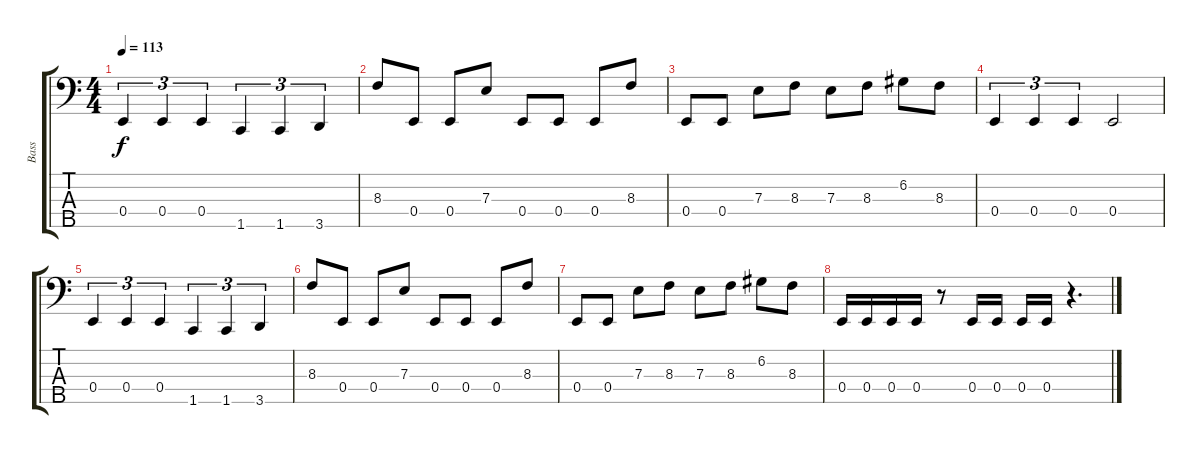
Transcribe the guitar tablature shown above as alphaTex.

\track ("Bass" "Bass") {instrument electricbassfinger}
\staff {score tabs}
\tuning (G2 D2 A1 E1 B0) {hide}
\ts (4 4)
\tempo 113
\clef f4
\ks c
0.4.4{tu (3 2) dy f} 0.4.4{tu (3 2)} 0.4.4{tu (3 2)} 1.5.4{tu (3 2)} 1.5.4{tu (3 2)} 3.5.4{tu (3 2)} |
8.3.8 0.4.8 0.4.8 7.3.8 0.4.8 0.4.8 0.4.8 8.3.8 |
0.4.8 0.4.8 7.3.8 8.3.8 7.3.8 8.3.8 6.2.8 8.3.8 |
0.4.4{tu (3 2)} 0.4.4{tu (3 2)} 0.4.4{tu (3 2)} 0.4.2 |
0.4.4{tu (3 2)} 0.4.4{tu (3 2)} 0.4.4{tu (3 2)} 1.5.4{tu (3 2)} 1.5.4{tu (3 2)} 3.5.4{tu (3 2)} |
8.3.8 0.4.8 0.4.8 7.3.8 0.4.8 0.4.8 0.4.8 8.3.8 |
0.4.8 0.4.8 7.3.8 8.3.8 7.3.8 8.3.8 6.2.8 8.3.8 |
0.4.16 0.4.16 0.4.16 0.4.16 r.8 0.4.16 0.4.16 0.4.16 0.4.16 r.4{d}
